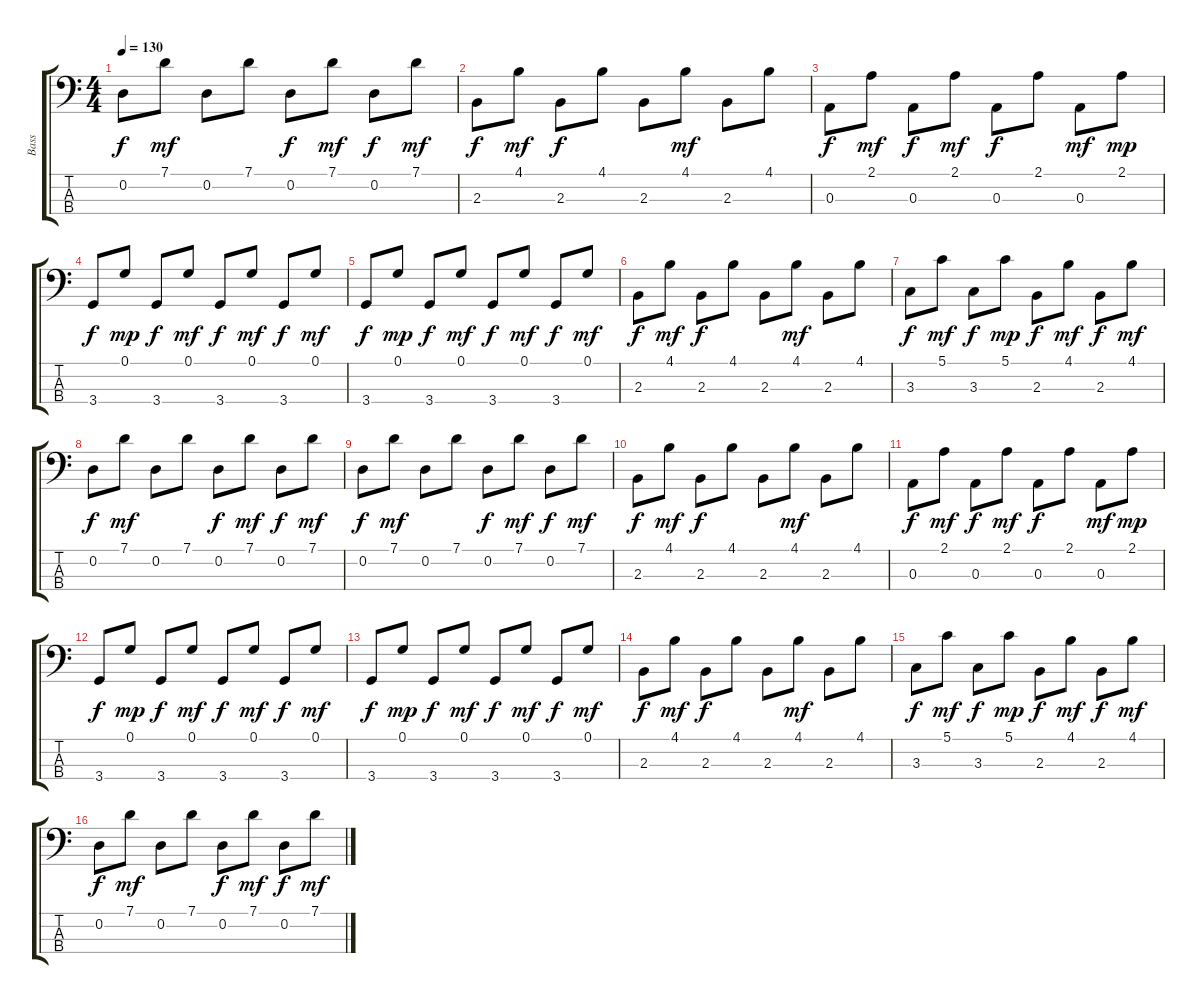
\track ("Bass" "Bass") {instrument electricbassfinger}
\staff {score tabs}
\tuning (G2 D2 A1 E1) {hide}
\ts (4 4)
\tempo 130
\clef f4
\ks c
0.2.8{dy f} 7.1.8{dy mf} 0.2.8 7.1.8 0.2.8{dy f} 7.1.8{dy mf} 0.2.8{dy f} 7.1.8{dy mf} |
2.3.8{dy f} 4.1.8{dy mf} 2.3.8{dy f} 4.1.8 2.3.8 4.1.8{dy mf} 2.3.8 4.1.8 |
0.3.8{dy f} 2.1.8{dy mf} 0.3.8{dy f} 2.1.8{dy mf} 0.3.8{dy f} 2.1.8 0.3.8{dy mf} 2.1.8{dy mp} |
3.4.8{dy f} 0.1.8{dy mp} 3.4.8{dy f} 0.1.8{dy mf} 3.4.8{dy f} 0.1.8{dy mf} 3.4.8{dy f} 0.1.8{dy mf} |
3.4.8{dy f} 0.1.8{dy mp} 3.4.8{dy f} 0.1.8{dy mf} 3.4.8{dy f} 0.1.8{dy mf} 3.4.8{dy f} 0.1.8{dy mf} |
2.3.8{dy f} 4.1.8{dy mf} 2.3.8{dy f} 4.1.8 2.3.8 4.1.8{dy mf} 2.3.8 4.1.8 |
3.3.8{dy f} 5.1.8{dy mf} 3.3.8{dy f} 5.1.8{dy mp} 2.3.8{dy f} 4.1.8{dy mf} 2.3.8{dy f} 4.1.8{dy mf} |
0.2.8{dy f} 7.1.8{dy mf} 0.2.8 7.1.8 0.2.8{dy f} 7.1.8{dy mf} 0.2.8{dy f} 7.1.8{dy mf} |
0.2.8{dy f} 7.1.8{dy mf} 0.2.8 7.1.8 0.2.8{dy f} 7.1.8{dy mf} 0.2.8{dy f} 7.1.8{dy mf} |
2.3.8{dy f} 4.1.8{dy mf} 2.3.8{dy f} 4.1.8 2.3.8 4.1.8{dy mf} 2.3.8 4.1.8 |
0.3.8{dy f} 2.1.8{dy mf} 0.3.8{dy f} 2.1.8{dy mf} 0.3.8{dy f} 2.1.8 0.3.8{dy mf} 2.1.8{dy mp} |
3.4.8{dy f} 0.1.8{dy mp} 3.4.8{dy f} 0.1.8{dy mf} 3.4.8{dy f} 0.1.8{dy mf} 3.4.8{dy f} 0.1.8{dy mf} |
3.4.8{dy f} 0.1.8{dy mp} 3.4.8{dy f} 0.1.8{dy mf} 3.4.8{dy f} 0.1.8{dy mf} 3.4.8{dy f} 0.1.8{dy mf} |
2.3.8{dy f} 4.1.8{dy mf} 2.3.8{dy f} 4.1.8 2.3.8 4.1.8{dy mf} 2.3.8 4.1.8 |
3.3.8{dy f} 5.1.8{dy mf} 3.3.8{dy f} 5.1.8{dy mp} 2.3.8{dy f} 4.1.8{dy mf} 2.3.8{dy f} 4.1.8{dy mf} |
0.2.8{dy f} 7.1.8{dy mf} 0.2.8 7.1.8 0.2.8{dy f} 7.1.8{dy mf} 0.2.8{dy f} 7.1.8{dy mf}
